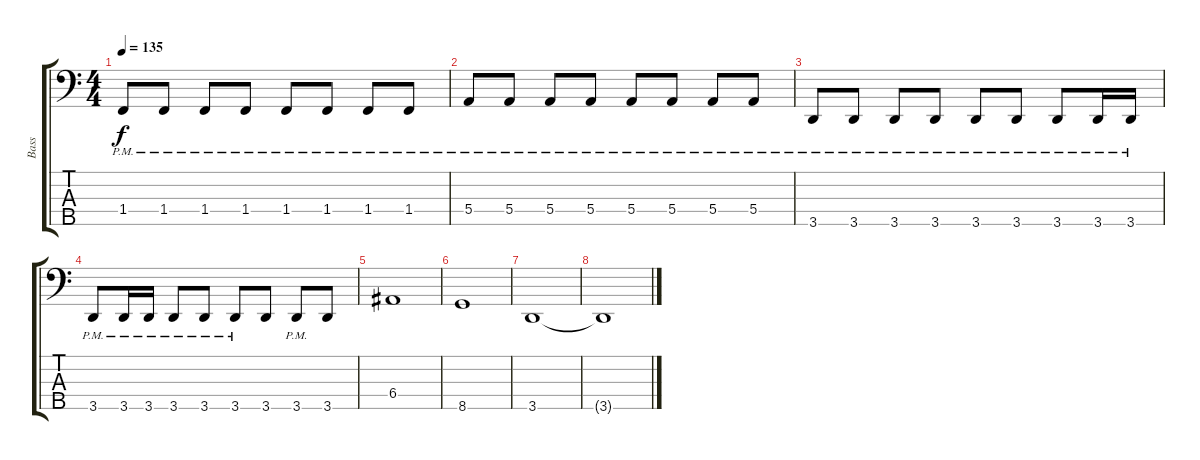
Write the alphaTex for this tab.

\track ("Bass" "Bass") {instrument electricbassfinger}
\staff {score tabs}
\tuning (G2 D2 A1 E1 B0) {hide}
\ts (4 4)
\tempo 135
\clef f4
\ks c
1.4{pm}.8{dy f} 1.4{pm}.8 1.4{pm}.8 1.4{pm}.8 1.4{pm}.8 1.4{pm}.8 1.4{pm}.8 1.4{pm}.8 |
5.4{pm}.8 5.4{pm}.8 5.4{pm}.8 5.4{pm}.8 5.4{pm}.8 5.4{pm}.8 5.4{pm}.8 5.4{pm}.8 |
3.5{pm}.8 3.5{pm}.8 3.5{pm}.8 3.5{pm}.8 3.5{pm}.8 3.5{pm}.8 3.5{pm}.8 3.5{pm}.16 3.5{pm}.16 |
3.5{pm}.8 3.5{pm}.16 3.5{pm}.16 3.5{pm}.8 3.5{pm}.8 3.5{pm}.8 3.5.8 3.5{pm}.8 3.5.8 |
6.4.1 |
8.5.1 |
3.5.1 |
3.5{t}.1
